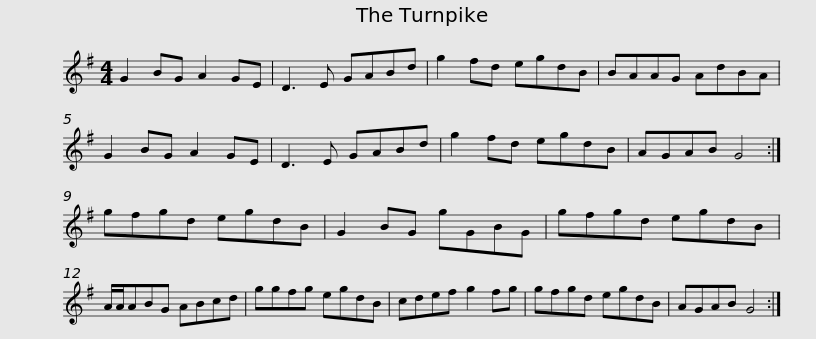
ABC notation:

X:1
L:1/8
M:4/4
I:linebreak $
K:G
V:1 treble
V:1
 G2 BG A2 GE | D3 E GABd | g2 fd egdB | BAAG AdBA | G2 BG A2 GE | %5
 D3 E GABd |$ g2 fd egdB | AGAB G4 :| gfgd egdB | G2 BG gGBG | %10
 gfgd egdB | A/A/ABG ABcd |$ ggfg egdB | cdef g2 fg | gfgd egdB | %15
 AGAB G4 :| %16
